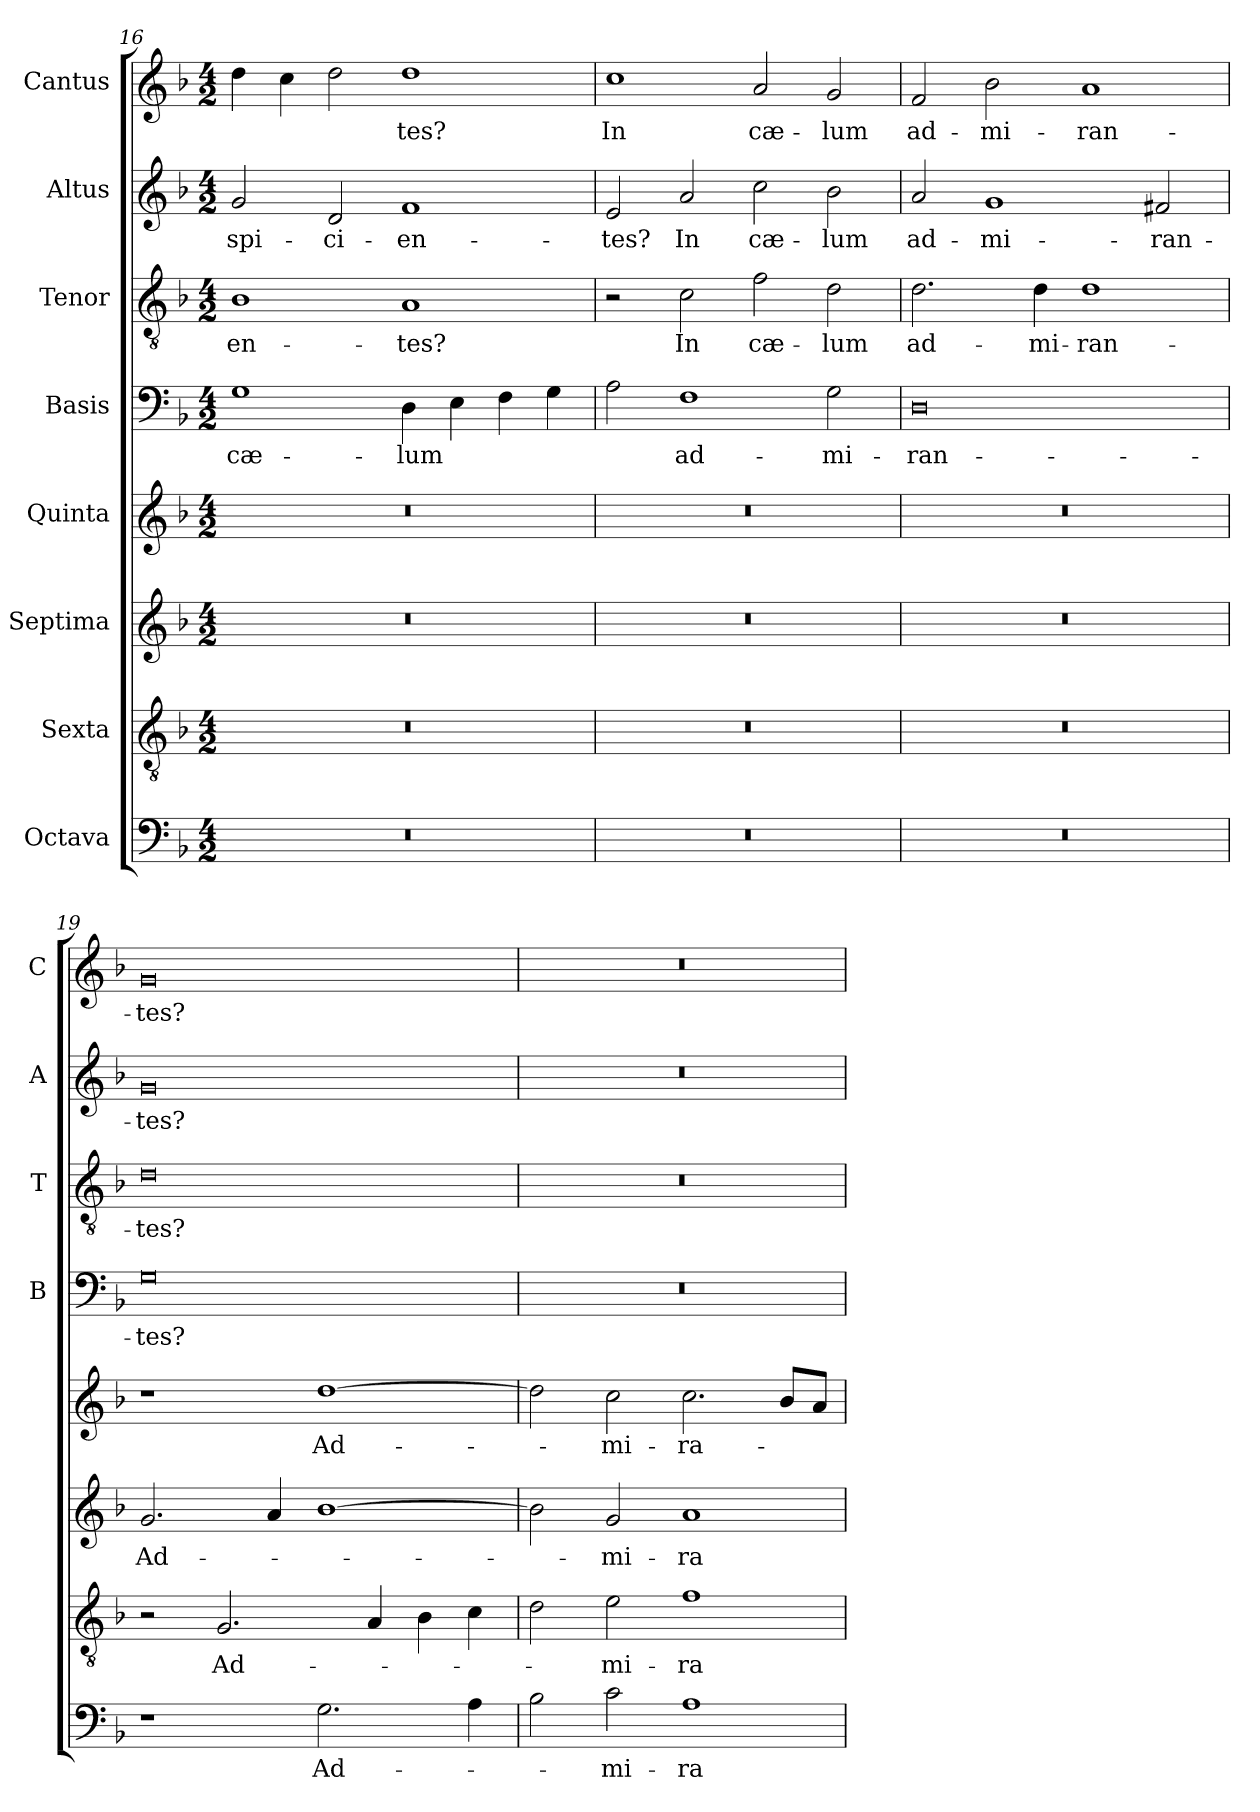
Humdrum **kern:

**kern	**text	**kern	**text	**kern	**text	**kern	**text	**kern	**text	**kern	**text	**kern	**text	**kern	**text
*part8	*part8	*part7	*part7	*part6	*part6	*part5	*part5	*part4	*part4	*part3	*part3	*part2	*part2	*part1	*part1
*staff8	*staff8	*staff7	*staff7	*staff6	*staff6	*staff5	*staff5	*staff4	*staff4	*staff3	*staff3	*staff2	*staff2	*staff1	*staff1
*I"Octava	*	*I"Sexta	*	*I"Septima	*	*I"Quinta	*	*I"Basis	*	*I"Tenor	*	*I"Altus	*	*I"Cantus	*
*	*	*	*	*	*	*	*	*I'B	*	*I'T	*	*I'A	*	*I'C	*
*clefF4	*	*clefGv2	*	*clefG2	*	*clefG2	*	*clefF4	*	*clefGv2	*	*clefG2	*	*clefG2	*
*k[b-]	*	*k[b-]	*	*k[b-]	*	*k[b-]	*	*k[b-]	*	*k[b-]	*	*k[b-]	*	*k[b-]	*
*F:	*	*F:	*	*F:	*	*F:	*	*F:	*	*F:	*	*F:	*	*F:	*
*M4/2	*	*M4/2	*	*M4/2	*	*M4/2	*	*M4/2	*	*M4/2	*	*M4/2	*	*M4/2	*
=16	=16	=16	=16	=16	=16	=16	=16	=16	=16	=16	=16	=16	=16	=16	=16
!	!	!	!	!	!	!	!	!	!LO:LY:b	!	!LO:LY:b	!	!LO:LY:b	!	!
0r	.	0r	.	0r	.	0r	.	1G	cæ-	1B-	-en-	2g/	-spi-	4dd\	.
.	.	.	.	.	.	.	.	.	.	.	.	.	.	4cc\	.
!	!	!	!	!	!	!	!	!	!	!	!	!	!LO:LY:b	!	!
.	.	.	.	.	.	.	.	.	.	.	.	2d/	-ci-	2dd\	.
!	!	!	!	!	!	!	!	!	!LO:LY:b	!	!LO:LY:b	!	!LO:LY:b	!	!LO:LY:b
.	.	.	.	.	.	.	.	4D\	-lum	1A	-tes?	1f	-en-	1dd	-tes?
.	.	.	.	.	.	.	.	4E\	.	.	.	.	.	.	.
.	.	.	.	.	.	.	.	4F\	.	.	.	.	.	.	.
.	.	.	.	.	.	.	.	4G\	.	.	.	.	.	.	.
=17	=17	=17	=17	=17	=17	=17	=17	=17	=17	=17	=17	=17	=17	=17	=17
!	!	!	!	!	!	!	!	!	!	!	!	!	!LO:LY:b	!	!LO:LY:b
0r	.	0r	.	0r	.	0r	.	2A\	.	2r	.	2e/	-tes?	1cc	In
!	!	!	!	!	!	!	!	!	!LO:LY:b	!	!LO:LY:b	!	!LO:LY:b	!	!
.	.	.	.	.	.	.	.	1F	ad-	2c\	In	2a/	In	.	.
!	!	!	!	!	!	!	!	!	!	!	!LO:LY:b	!	!LO:LY:b	!	!LO:LY:b
.	.	.	.	.	.	.	.	.	.	2f\	cæ-	2cc\	cæ-	2a/	cæ-
!	!	!	!	!	!	!	!	!	!LO:LY:b	!	!LO:LY:b	!	!LO:LY:b	!	!LO:LY:b
.	.	.	.	.	.	.	.	2G\	-mi-	2d\	-lum	2b-\	-lum	2g/	-lum
=18	=18	=18	=18	=18	=18	=18	=18	=18	=18	=18	=18	=18	=18	=18	=18
!	!	!	!	!	!	!	!	!	!LO:LY:b	!	!LO:LY:b	!	!LO:LY:b	!	!LO:LY:b
0r	.	0r	.	0r	.	0r	.	0D	-ran-	2.d\	ad-	2a/	ad-	2f/	ad-
!	!	!	!	!	!	!	!	!	!	!	!	!	!LO:LY:b	!	!LO:LY:b
.	.	.	.	.	.	.	.	.	.	.	.	1g	-mi-	2b-\	-mi-
!	!	!	!	!	!	!	!	!	!	!	!LO:LY:b	!	!	!	!
.	.	.	.	.	.	.	.	.	.	4d\	-mi-	.	.	.	.
!	!	!	!	!	!	!	!	!	!	!	!LO:LY:b	!	!	!	!LO:LY:b
.	.	.	.	.	.	.	.	.	.	1d	-ran-	.	.	1a	-ran-
!	!	!	!	!	!	!	!	!	!	!	!	!	!LO:LY:b	!	!
.	.	.	.	.	.	.	.	.	.	.	.	2f#X/	-ran-	.	.
!!LO:LB:g=z
=19	=19	=19	=19	=19	=19	=19	=19	=19	=19	=19	=19	=19	=19	=19	=19
!	!	!	!	!	!LO:LY:b	!	!	!	!LO:LY:b	!	!LO:LY:b	!	!LO:LY:b	!	!LO:LY:b
1r	.	2r	.	2.g/	Ad-	1r	.	0G	-tes?	0d	-tes?	0g	-tes?	0g	-tes?
!	!	!	!LO:LY:b	!	!	!	!	!	!	!	!	!	!	!	!
.	.	2.G/	Ad-	.	.	.	.	.	.	.	.	.	.	.	.
.	.	.	.	4a/	.	.	.	.	.	.	.	.	.	.	.
!	!LO:LY:b	!	!	!	!	!	!LO:LY:b	!	!	!	!	!	!	!	!
2.G\	Ad-	.	.	[1b-	.	[1dd	Ad-	.	.	.	.	.	.	.	.
.	.	4A/	.	.	.	.	.	.	.	.	.	.	.	.	.
.	.	4B-\	.	.	.	.	.	.	.	.	.	.	.	.	.
4A\	.	4c\	.	.	.	.	.	.	.	.	.	.	.	.	.
=20	=20	=20	=20	=20	=20	=20	=20	=20	=20	=20	=20	=20	=20	=20	=20
2B-\	.	2d\	.	2b-\]	.	2dd\]	.	0r	.	0r	.	0r	.	0r	.
!	!LO:LY:b	!	!LO:LY:b	!	!LO:LY:b	!	!LO:LY:b	!	!	!	!	!	!	!	!
2c\	-mi-	2e\	-mi-	2g/	-mi-	2cc\	-mi-	.	.	.	.	.	.	.	.
!	!LO:LY:b	!	!LO:LY:b	!	!LO:LY:b	!	!LO:LY:b	!	!	!	!	!	!	!	!
1A	-ra-	1f	-ra-	1a	-ra-	2.cc\	-ra-	.	.	.	.	.	.	.	.
.	.	.	.	.	.	8b-/L	.	.	.	.	.	.	.	.	.
.	.	.	.	.	.	8a/J	.	.	.	.	.	.	.	.	.
=	=	=	=	=	=	=	=	=	=	=	=	=	=	=	=
*-	*-	*-	*-	*-	*-	*-	*-	*-	*-	*-	*-	*-	*-	*-	*-
